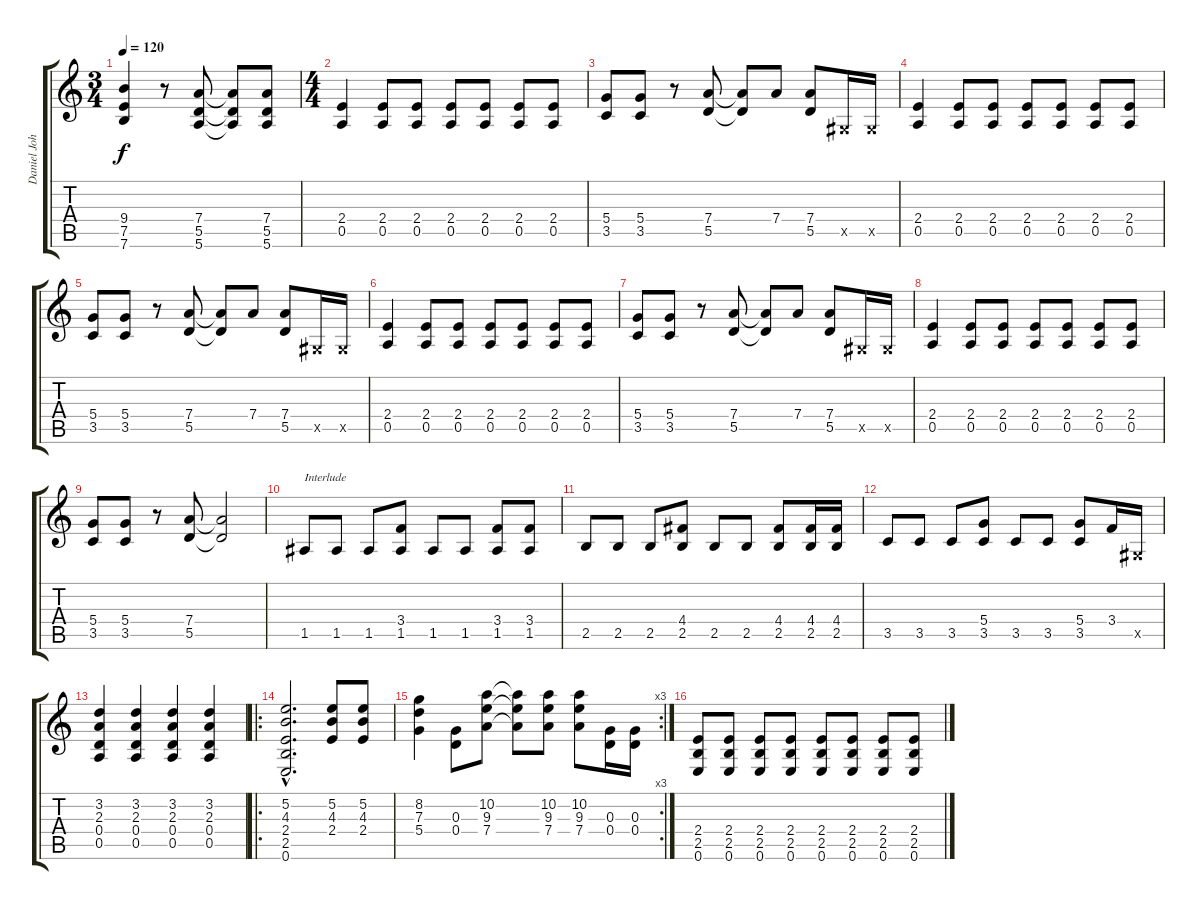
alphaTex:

\track ("Daniel Johns (gtr2)" "Daniel Joh") {instrument distortionguitar}
\staff {score tabs}
\tuning (E4 B3 G3 D3 A2 E2) {hide}
\ts (3 4)
\tempo 120
\clef g2
\ks c
(9.4 7.5 7.6).4{dy f} r.8 (7.4 5.5 5.6).8 (7.4{t} 5.5{t} 5.6{t}).8 (7.4 5.5 5.6).8 |
\ts (4 4)
(2.4 0.5).4 (2.4 0.5).8 (2.4 0.5).8 (2.4 0.5).8 (2.4 0.5).8 (2.4 0.5).8 (2.4 0.5).8 |
(5.4 3.5).8 (5.4 3.5).8 r.8 (7.4 5.5).8 (7.4{t} 5.5{t}).8 7.4.8 (7.4 5.5).8 -1.5{x}.16 -1.5{x}.16 |
(2.4 0.5).4 (2.4 0.5).8 (2.4 0.5).8 (2.4 0.5).8 (2.4 0.5).8 (2.4 0.5).8 (2.4 0.5).8 |
(5.4 3.5).8 (5.4 3.5).8 r.8 (7.4 5.5).8 (7.4{t} 5.5{t}).8 7.4.8 (7.4 5.5).8 -1.5{x}.16 -1.5{x}.16 |
(2.4 0.5).4 (2.4 0.5).8 (2.4 0.5).8 (2.4 0.5).8 (2.4 0.5).8 (2.4 0.5).8 (2.4 0.5).8 |
(5.4 3.5).8 (5.4 3.5).8 r.8 (7.4 5.5).8 (7.4{t} 5.5{t}).8 7.4.8 (7.4 5.5).8 -1.5{x}.16 -1.5{x}.16 |
(2.4 0.5).4 (2.4 0.5).8 (2.4 0.5).8 (2.4 0.5).8 (2.4 0.5).8 (2.4 0.5).8 (2.4 0.5).8 |
(5.4 3.5).8 (5.4 3.5).8 r.8 (7.4 5.5).8 (7.4{t} 5.5{t}).2 |
1.5.8{txt "Interlude"} 1.5.8 1.5.8 (3.4 1.5).8 1.5.8 1.5.8 (3.4 1.5).8 (3.4 1.5).8 |
2.5.8 2.5.8 2.5.8 (4.4 2.5).8 2.5.8 2.5.8 (4.4 2.5).8 (4.4 2.5).16 (4.4 2.5).16 |
3.5.8 3.5.8 3.5.8 (5.4 3.5).8 3.5.8 3.5.8 (5.4 3.5).8 3.4.16 -1.5{x}.16 |
(3.2 2.3 0.4 0.5).4 (3.2 2.3 0.4 0.5).4 (3.2 2.3 0.4 0.5).4 (3.2 2.3 0.4 0.5).4 |
\ro
(5.2{hac} 4.3{hac} 2.4{hac} 2.5{hac} 0.6{hac}).2{d} (5.2 4.3 2.4).8 (5.2 4.3 2.4).8 |
\rc 3
(8.2 7.3 5.4).4 (0.3 0.4).8 (10.2 9.3 7.4).8 (10.2{t} 9.3{t} 7.4{t}).8 (10.2 9.3 7.4).8 (10.2 9.3 7.4).8 (0.3 0.4).16 (0.3 0.4).16 |
(2.4 2.5 0.6).8 (2.4 2.5 0.6).8 (2.4 2.5 0.6).8 (2.4 2.5 0.6).8 (2.4 2.5 0.6).8 (2.4 2.5 0.6).8 (2.4 2.5 0.6).8 (2.4 2.5 0.6).8
